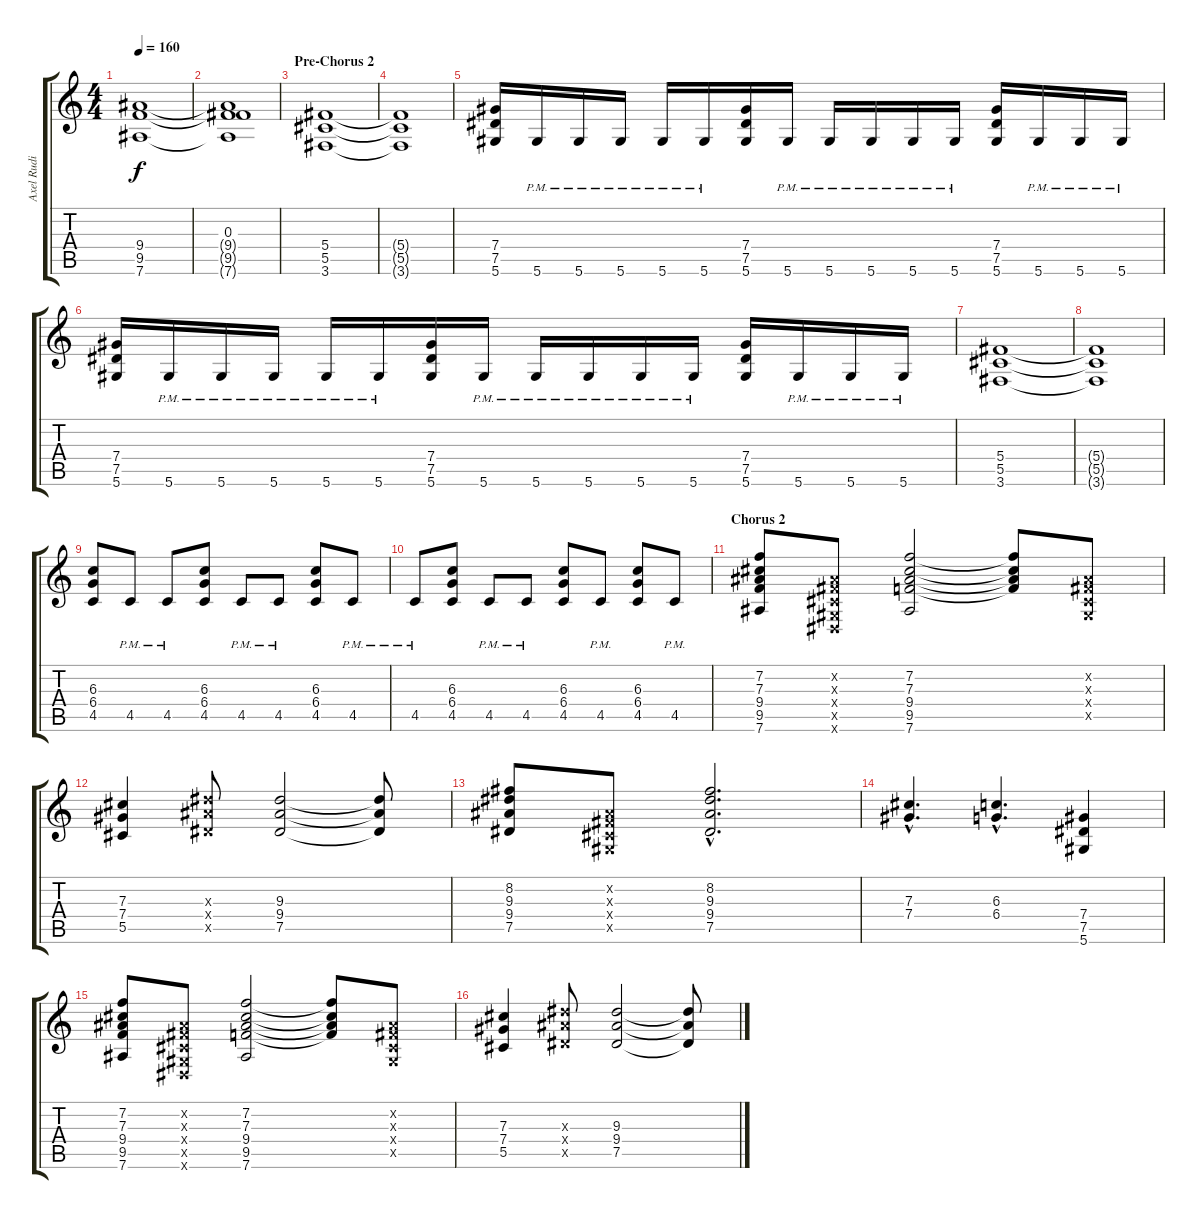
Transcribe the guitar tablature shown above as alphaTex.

\track ("Axel Rudi Pell - Guitar 2" "Axel Rudi ") {instrument distortionguitar}
\staff {score tabs}
\tuning (Eb4 Bb3 Gb3 Db3 Ab2 Eb2) {hide}
\ts (4 4)
\tempo 160
\clef g2
\ks c
(9.4 9.5 7.6).1{dy f} |
(0.3 9.4{t} 9.5{t} 7.6{t}).1 |
\section ("" "Pre-Chorus 2")
(5.4 5.5 3.6).1 |
(5.4{t} 5.5{t} 3.6{t}).1 |
(7.4 7.5 5.6).16 5.6{pm}.16 5.6{pm}.16 5.6{pm}.16 5.6{pm}.16 5.6{pm}.16 (7.4 7.5 5.6).16 5.6{pm}.16 5.6{pm}.16 5.6{pm}.16 5.6{pm}.16 5.6{pm}.16 (7.4 7.5 5.6).16 5.6{pm}.16 5.6{pm}.16 5.6{pm}.16 |
(7.4 7.5 5.6).16 5.6{pm}.16 5.6{pm}.16 5.6{pm}.16 5.6{pm}.16 5.6{pm}.16 (7.4 7.5 5.6).16 5.6{pm}.16 5.6{pm}.16 5.6{pm}.16 5.6{pm}.16 5.6{pm}.16 (7.4 7.5 5.6).16 5.6{pm}.16 5.6{pm}.16 5.6{pm}.16 |
(5.4 5.5 3.6).1 |
(5.4{t} 5.5{t} 3.6{t}).1 |
(6.3 6.4 4.5).8 4.5{pm}.8 4.5{pm}.8 (6.3 6.4 4.5).8 4.5{pm}.8 4.5{pm}.8 (6.3 6.4 4.5).8 4.5{pm}.8 |
4.5{pm}.8 (6.3 6.4 4.5).8 4.5{pm}.8 4.5{pm}.8 (6.3 6.4 4.5).8 4.5{pm}.8 (6.3 6.4 4.5).8 4.5{pm}.8 |
\section ("" "Chorus 2")
(7.2 7.3 9.4 9.5 7.6).8 (0.2{x} 0.3{x} 0.4{x} 0.5{x} 0.6{x}).8 (7.2 7.3 9.4 9.5 7.6).2 (7.2{t} 7.3{t} 9.4{t} 9.5{t}).8 (0.2{x} 0.3{x} 0.4{x} 0.5{x}).8 |
(7.3 7.4 5.5).4 (9.3{x} 9.4{x} 7.5{x}).8 (9.3 9.4 7.5).2 (9.3{t} 9.4{t} 7.5{t}).8 |
(8.2 9.3 9.4 7.5).8 (0.2{x} 0.3{x} 0.4{x} 0.5{x}).8 (8.2{hac} 9.3{hac} 9.4{hac} 7.5{hac}).2{d} |
(7.3{hac} 7.4{hac}).4{d} (6.3{hac} 6.4{hac}).4{d} (7.4 7.5 5.6).4 |
(7.2 7.3 9.4 9.5 7.6).8 (0.2{x} 0.3{x} 0.4{x} 0.5{x} 0.6{x}).8 (7.2 7.3 9.4 9.5 7.6).2 (7.2{t} 7.3{t} 9.4{t} 9.5{t}).8 (0.2{x} 0.3{x} 0.4{x} 0.5{x}).8 |
(7.3 7.4 5.5).4 (9.3{x} 9.4{x} 7.5{x}).8 (9.3 9.4 7.5).2 (9.3{t} 9.4{t} 7.5{t}).8
